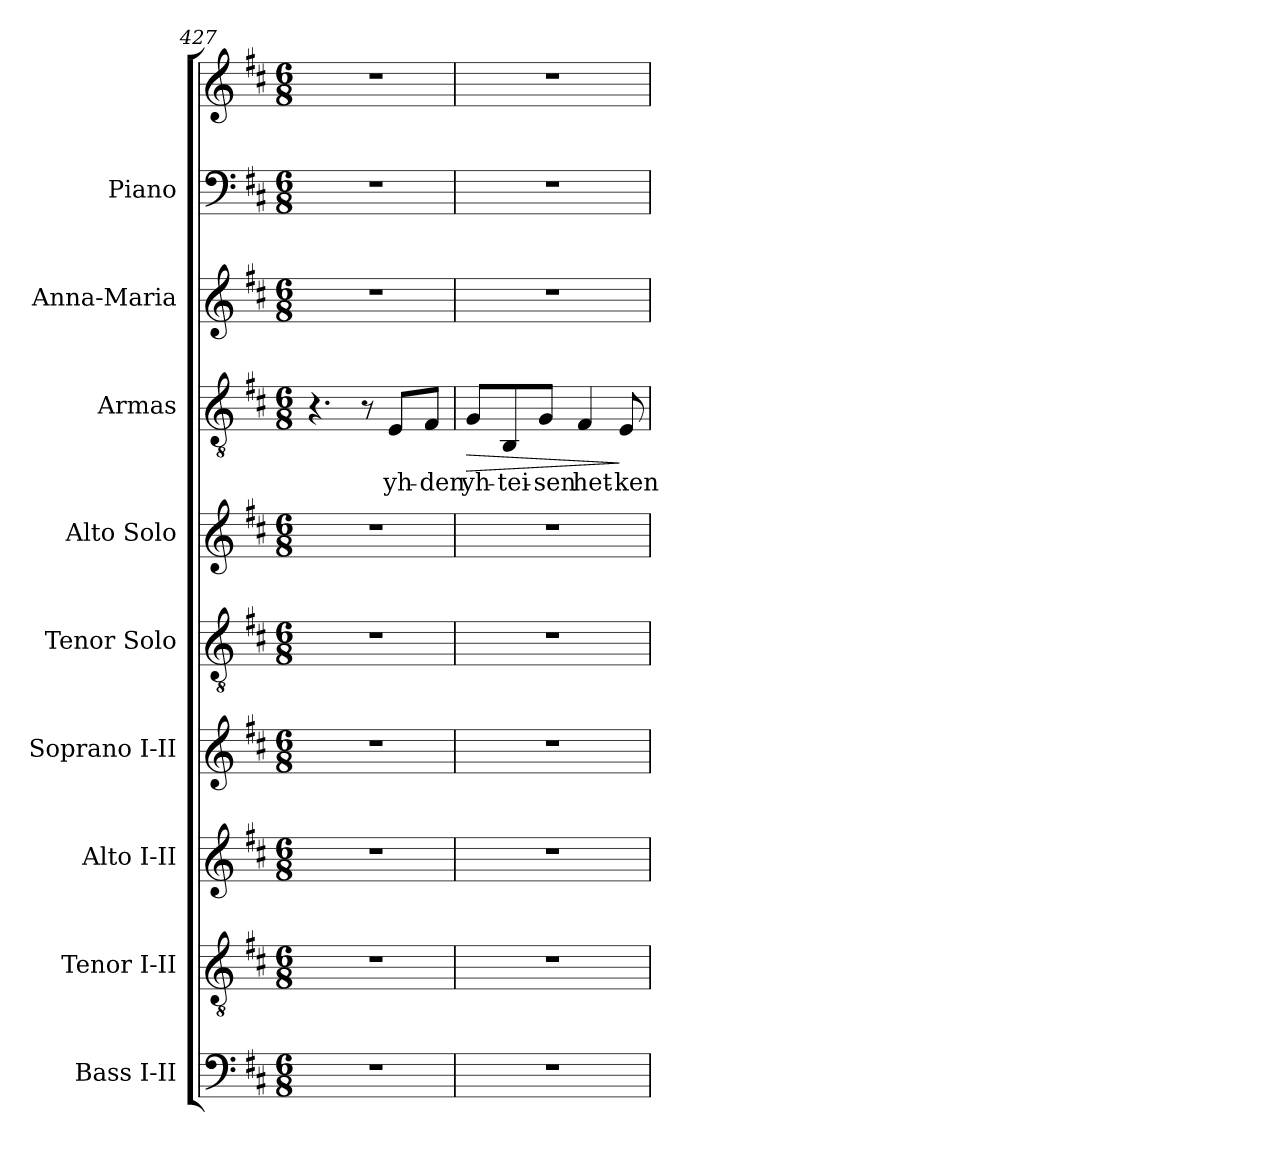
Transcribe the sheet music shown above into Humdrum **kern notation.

**kern	**kern	**kern	**kern	**kern	**kern	**kern	**text	**dynam	**kern	**kern	**kern
*part9	*part8	*part7	*part6	*part5	*part4	*part3	*part3	*part3	*part2	*part1	*part1
*staff10	*staff9	*staff8	*staff7	*staff6	*staff5	*staff4	*staff4	*staff4	*staff3	*staff2	*staff1
*I"Bass I-II	*I"Tenor I-II	*I"Alto I-II	*I"Soprano I-II	*I"Tenor Solo	*I"Alto Solo	*I"Armas	*	*	*I"Anna-Maria	*I"Piano	*
*I'B.	*I'T.	*I'A.	*I'S.	*I'T. Solo	*I'A. Solo	*I'Armas	*	*	*I'A-M	*I'Pno.	*
*clefF4	*clefGv2	*clefG2	*clefG2	*clefGv2	*clefG2	*clefGv2	*	*	*clefG2	*clefF4	*clefG2
*	*ITrd7c12	*	*	*ITrd7c12	*	*ITrd7c12	*	*	*	*	*
*k[f#c#]	*k[f#c#]	*k[f#c#]	*k[f#c#]	*k[f#c#]	*k[f#c#]	*k[f#c#]	*	*	*k[f#c#]	*k[f#c#]	*k[f#c#]
*D:	*D:	*D:	*D:	*D:	*D:	*D:	*	*	*D:	*D:	*D:
*M6/8	*M6/8	*M6/8	*M6/8	*M6/8	*M6/8	*M6/8	*	*	*M6/8	*M6/8	*M6/8
=427	=427	=427	=427	=427	=427	=427	=427	=427	=427	=427	=427
!LO:N:vis=1	!LO:N:vis=1	!LO:N:vis=1	!LO:N:vis=1	!LO:N:vis=1	!LO:N:vis=1	!	!	!	!LO:N:vis=1	!LO:N:vis=1	!LO:N:vis=1
2.r	2.r	2.r	2.r	2.r	2.r	4.r	.	.	2.r	2.r	2.r
.	.	.	.	.	.	8r	.	.	.	.	.
!	!	!	!	!	!	!	!LO:LY:b:color=#000000	!	!	!	!
.	.	.	.	.	.	8EEi/L	yh-	.	.	.	.
!	!	!	!	!	!	!	!LO:LY:b:color=#000000	!	!	!	!
.	.	.	.	.	.	8FF#i/J	-den	.	.	.	.
=428	=428	=428	=428	=428	=428	=428	=428	=428	=428	=428	=428
!LO:N:vis=1	!LO:N:vis=1	!LO:N:vis=1	!LO:N:vis=1	!LO:N:vis=1	!LO:N:vis=1	!	!	!	!	!	!
!	!	!	!	!	!	!	!LO:LY:b:color=#000000	!LO:HP:b	!LO:N:vis=1	!LO:N:vis=1	!LO:N:vis=1
2.r	2.r	2.r	2.r	2.r	2.r	8GGi/L	yh-	>	2.r	2.r	2.r
!	!	!	!	!	!	!	!LO:LY:b:color=#000000	!	!	!	!
.	.	.	.	.	.	8BBBi/	-tei-	.	.	.	.
!	!	!	!	!	!	!	!LO:LY:b:color=#000000	!	!	!	!
.	.	.	.	.	.	8GGi/J	-sen	.	.	.	.
!	!	!	!	!	!	!	!LO:LY:b:color=#000000	!	!	!	!
.	.	.	.	.	.	4FF#i/	het-	.	.	.	.
!	!	!	!	!	!	!	!LO:LY:b:color=#000000	!	!	!	!
.	.	.	.	.	.	8EEi/	-ken	]	.	.	.
=	=	=	=	=	=	=	=	=	=	=	=
*-	*-	*-	*-	*-	*-	*-	*-	*-	*-	*-	*-
